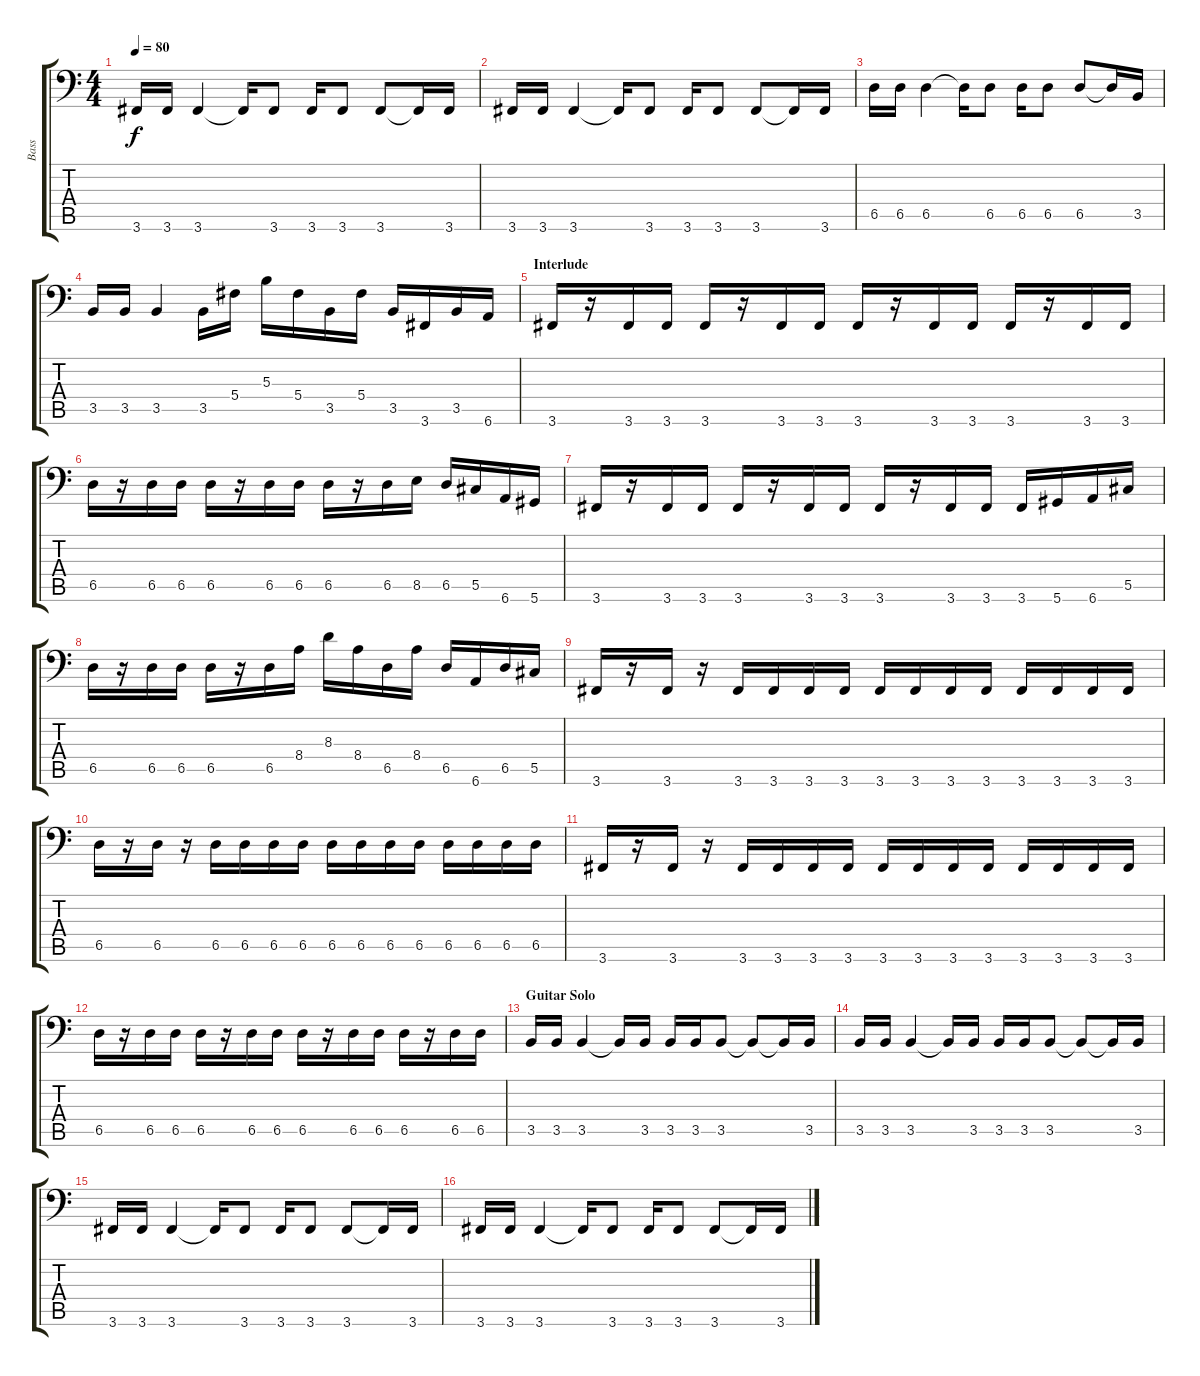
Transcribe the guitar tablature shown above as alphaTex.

\track ("Bass" "Bass") {instrument electricbasspick}
\staff {score tabs}
\tuning (Eb3 Bb2 Gb2 Db2 Ab1 Eb1) {hide}
\ts (4 4)
\tempo 80
\clef f4
\ks c
3.6.16{dy f} 3.6.16 3.6.4 3.6{t}.16 3.6.8 3.6.16 3.6.8 3.6.8 3.6{t}.16 3.6.16 |
3.6.16 3.6.16 3.6.4 3.6{t}.16 3.6.8 3.6.16 3.6.8 3.6.8 3.6{t}.16 3.6.16 |
6.5.16 6.5.16 6.5.4 6.5{t}.16 6.5.8 6.5.16 6.5.8 6.5.8 6.5{t}.16 3.5.16 |
3.5.16 3.5.16 3.5.4 3.5.16 5.4.16 5.3.16 5.4.16 3.5.16 5.4.16 3.5.16 3.6.16 3.5.16 6.6.16 |
\section ("" "Interlude")
3.6.16 r.16 3.6.16 3.6.16 3.6.16 r.16 3.6.16 3.6.16 3.6.16 r.16 3.6.16 3.6.16 3.6.16 r.16 3.6.16 3.6.16 |
6.5.16 r.16 6.5.16 6.5.16 6.5.16 r.16 6.5.16 6.5.16 6.5.16 r.16 6.5.16 8.5.16 6.5.16 5.5.16 6.6.16 5.6.16 |
3.6.16 r.16 3.6.16 3.6.16 3.6.16 r.16 3.6.16 3.6.16 3.6.16 r.16 3.6.16 3.6.16 3.6.16 5.6.16 6.6.16 5.5.16 |
6.5.16 r.16 6.5.16 6.5.16 6.5.16 r.16 6.5.16 8.4.16 8.3.16 8.4.16 6.5.16 8.4.16 6.5.16 6.6.16 6.5.16 5.5.16 |
3.6.16 r.16 3.6.16 r.16 3.6.16 3.6.16 3.6.16 3.6.16 3.6.16 3.6.16 3.6.16 3.6.16 3.6.16 3.6.16 3.6.16 3.6.16 |
6.5.16 r.16 6.5.16 r.16 6.5.16 6.5.16 6.5.16 6.5.16 6.5.16 6.5.16 6.5.16 6.5.16 6.5.16 6.5.16 6.5.16 6.5.16 |
3.6.16 r.16 3.6.16 r.16 3.6.16 3.6.16 3.6.16 3.6.16 3.6.16 3.6.16 3.6.16 3.6.16 3.6.16 3.6.16 3.6.16 3.6.16 |
6.5.16 r.16 6.5.16 6.5.16 6.5.16 r.16 6.5.16 6.5.16 6.5.16 r.16 6.5.16 6.5.16 6.5.16 r.16 6.5.16 6.5.16 |
\section ("" "Guitar Solo")
3.5.16 3.5.16 3.5.4 3.5{t}.16 3.5.16 3.5.16 3.5.16 3.5.8 3.5{t}.8 3.5{t}.16 3.5.16 |
3.5.16 3.5.16 3.5.4 3.5{t}.16 3.5.16 3.5.16 3.5.16 3.5.8 3.5{t}.8 3.5{t}.16 3.5.16 |
3.6.16 3.6.16 3.6.4 3.6{t}.16 3.6.8 3.6.16 3.6.8 3.6.8 3.6{t}.16 3.6.16 |
3.6.16 3.6.16 3.6.4 3.6{t}.16 3.6.8 3.6.16 3.6.8 3.6.8 3.6{t}.16 3.6.16
